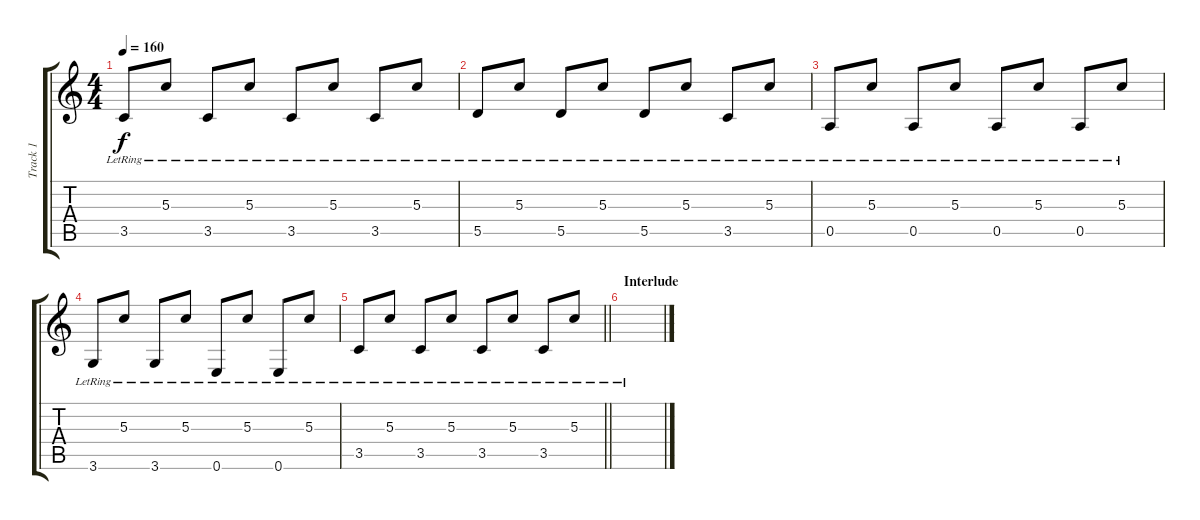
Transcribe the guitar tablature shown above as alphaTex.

\track ("Track 1" "Track 1") {instrument electricguitarclean}
\staff {score tabs}
\tuning (E4 B3 G3 D3 A2 E2) {hide}
\ts (4 4)
\tempo 160
\clef g2
\ks c
3.5{lr}.8{dy f} 5.3{lr}.8 3.5{lr}.8 5.3{lr}.8 3.5{lr}.8 5.3{lr}.8 3.5{lr}.8 5.3{lr}.8 |
5.5{lr}.8 5.3{lr}.8 5.5{lr}.8 5.3{lr}.8 5.5{lr}.8 5.3{lr}.8 3.5{lr}.8 5.3{lr}.8 |
0.5{lr}.8 5.3{lr}.8 0.5{lr}.8 5.3{lr}.8 0.5{lr}.8 5.3{lr}.8 0.5{lr}.8 5.3{lr}.8 |
3.6{lr}.8 5.3{lr}.8 3.6{lr}.8 5.3{lr}.8 0.6{lr}.8 5.3{lr}.8 0.6{lr}.8 5.3{lr}.8 |
\barLineRight lightlight
3.5{lr}.8 5.3{lr}.8 3.5{lr}.8 5.3{lr}.8 3.5{lr}.8 5.3{lr}.8 3.5{lr}.8 5.3{lr}.8 |
\section ("" "Interlude")
